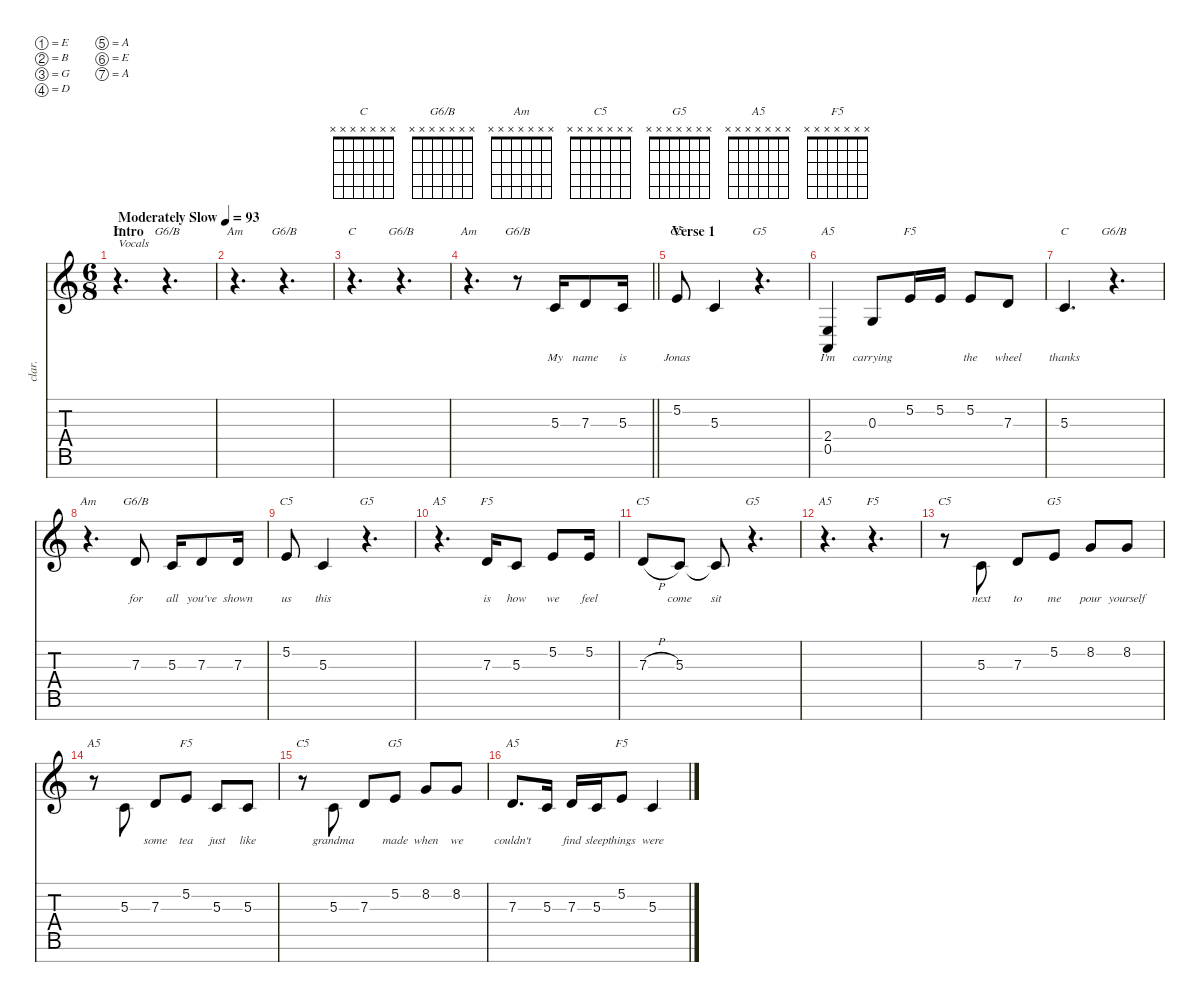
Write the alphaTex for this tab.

\defaultSystemsLayout 4
\hideDynamics
\bracketExtendMode nobrackets
\otherSystemsTrackNameOrientation horizontal
\track ("Voice" "clar.") {instrument clarinet}
\staff {score tabs}
\tuning (E4 B3 G3 D3 A2 E2 A1)
\chord ("C" 0 1 0 2 3 x x)
\chord ("G6/B" 0 0 0 0 2 x x)
\chord ("Am" 0 1 2 2 0 x x)
\chord ("G6/B" x x x x x x x)
\chord ("C" x x x x x x x)
\chord ("Am" x x x x x x x)
\chord ("C5" x x x 5 3 x x)
\chord ("G5" x x x x 5 3 x)
\chord ("A5" x x x 2 0 x x)
\chord ("F5" x x x x 3 1 x)
\chord ("C5" x x x x x x x)
\chord ("G5" x x x x x x x)
\chord ("A5" x x x x x x x)
\chord ("F5" x x x x x x x)
\ts (6 8)
\beaming (8 2 2 2 2)
\section ("" "Intro")
\tempo (93 "Moderately Slow")
\clef g2
\ks c
r.4{d ch "C" txt "Vocals" dy fff instrument clarinet beam Down} r.4{d ch "G6/B" beam Down} |
r.4{d ch "Am" beam Down} r.4{d ch "G6/B" beam Down} |
r.4{d ch "C" beam Down} r.4{d ch "G6/B" beam Down} |
\barLineRight lightlight
r.4{d ch "Am" beam Down} r.8{ch "G6/B" beam Down} 5.3.16{lyrics (0 "My") lyrics (1 "") lyrics (2 "") lyrics (3 "") lyrics (4 "") beam Up} 7.3.8{lyrics (0 "name") lyrics (1 "") lyrics (2 "") lyrics (3 "") lyrics (4 "") beam Up} 5.3.16{lyrics (0 "is") lyrics (1 "") lyrics (2 "") lyrics (3 "") lyrics (4 "") beam Up} |
\section ("" "Verse 1")
5.2.8{ch "C5" lyrics (0 "Jonas") lyrics (1 "") lyrics (2 "") lyrics (3 "") lyrics (4 "") beam Up} 5.3.4{beam Up} r.4{d ch "G5" beam Up} |
(2.4 0.5).4{ch "A5" lyrics (0 "I'm") lyrics (1 "") lyrics (2 "") lyrics (3 "") lyrics (4 "") dy f beam Up} 0.3.8{lyrics (0 "carrying") lyrics (1 "") lyrics (2 "") lyrics (3 "") lyrics (4 "") dy fff beam Up} 5.2.16{ch "F5" beam Up} 5.2.16{beam Up} 5.2.8{lyrics (0 "the") lyrics (1 "") lyrics (2 "") lyrics (3 "") lyrics (4 "") beam Up} 7.3.8{lyrics (0 "wheel") lyrics (1 "") lyrics (2 "") lyrics (3 "") lyrics (4 "") beam Up} |
5.3.4{d ch "C" lyrics (0 "thanks") lyrics (1 "") lyrics (2 "") lyrics (3 "") lyrics (4 "") beam Up} r.4{d ch "G6/B" beam Up} |
r.4{d ch "Am" beam Down} 7.3.8{ch "G6/B" lyrics (0 "for") lyrics (1 "") lyrics (2 "") lyrics (3 "") lyrics (4 "") beam Up} 5.3.16{lyrics (0 "all") lyrics (1 "") lyrics (2 "") lyrics (3 "") lyrics (4 "") beam Up} 7.3.8{lyrics (0 "you've") lyrics (1 "") lyrics (2 "") lyrics (3 "") lyrics (4 "") beam Up} 7.3.16{lyrics (0 "shown") lyrics (1 "") lyrics (2 "") lyrics (3 "") lyrics (4 "") beam Up} |
5.2.8{ch "C5" lyrics (0 "us") lyrics (1 "") lyrics (2 "") lyrics (3 "") lyrics (4 "") beam Up} 5.3.4{lyrics (0 "this") lyrics (1 "") lyrics (2 "") lyrics (3 "") lyrics (4 "") beam Up} r.4{d ch "G5" beam Up} |
r.4{d ch "A5" beam Down} 7.3.16{ch "F5" lyrics (0 "is") lyrics (1 "") lyrics (2 "") lyrics (3 "") lyrics (4 "") beam Up} 5.3.8{lyrics (0 "how") lyrics (1 "") lyrics (2 "") lyrics (3 "") lyrics (4 "") beam Up} 5.2.8{lyrics (0 "we") lyrics (1 "") lyrics (2 "") lyrics (3 "") lyrics (4 "") beam Up} 5.2.16{lyrics (0 "feel") lyrics (1 "") lyrics (2 "") lyrics (3 "") lyrics (4 "") beam Up} |
7.3{h}.8{ch "C5" beam Up} 5.3.8{lyrics (0 "come") lyrics (1 "") lyrics (2 "") lyrics (3 "") lyrics (4 "") beam Up} 5.3{t}.8{lyrics (0 "sit") lyrics (1 "") lyrics (2 "") lyrics (3 "") lyrics (4 "") beam Up} r.4{d ch "G5" beam Up} |
r.4{d ch "A5" beam Down} r.4{d ch "F5" beam Down} |
r.8{ch "C5" beam Down} 5.3.8{lyrics (0 "next") lyrics (1 "") lyrics (2 "") lyrics (3 "") lyrics (4 "") beam Up} 7.3.8{lyrics (0 "to") lyrics (1 "") lyrics (2 "") lyrics (3 "") lyrics (4 "") beam Up} 5.2.8{ch "G5" lyrics (0 "me") lyrics (1 "") lyrics (2 "") lyrics (3 "") lyrics (4 "") beam Up} 8.2.8{lyrics (0 "pour") lyrics (1 "") lyrics (2 "") lyrics (3 "") lyrics (4 "") beam Up} 8.2.8{lyrics (0 "yourself") lyrics (1 "") lyrics (2 "") lyrics (3 "") lyrics (4 "") beam Up} |
r.8{ch "A5" beam Down} 5.3.8{beam Up} 7.3.8{lyrics (0 "some") lyrics (1 "") lyrics (2 "") lyrics (3 "") lyrics (4 "") beam Up} 5.2.8{ch "F5" lyrics (0 "tea") lyrics (1 "") lyrics (2 "") lyrics (3 "") lyrics (4 "") beam Up} 5.3.8{lyrics (0 "just") lyrics (1 "") lyrics (2 "") lyrics (3 "") lyrics (4 "") beam Up} 5.3.8{lyrics (0 "like") lyrics (1 "") lyrics (2 "") lyrics (3 "") lyrics (4 "") beam Up} |
r.8{ch "C5" beam Down} 5.3.8{lyrics (0 "grandma") lyrics (1 "") lyrics (2 "") lyrics (3 "") lyrics (4 "") beam Up} 7.3.8{beam Up} 5.2.8{ch "G5" lyrics (0 "made") lyrics (1 "") lyrics (2 "") lyrics (3 "") lyrics (4 "") beam Up} 8.2.8{lyrics (0 "when") lyrics (1 "") lyrics (2 "") lyrics (3 "") lyrics (4 "") beam Up} 8.2.8{lyrics (0 "we") lyrics (1 "") lyrics (2 "") lyrics (3 "") lyrics (4 "") beam Up} |
7.3.8{d ch "A5" lyrics (0 "couldn't") lyrics (1 "") lyrics (2 "") lyrics (3 "") lyrics (4 "") beam Up} 5.3.16{beam Up} 7.3.16{lyrics (0 "find") lyrics (1 "") lyrics (2 "") lyrics (3 "") lyrics (4 "") beam Up} 5.3.16{lyrics (0 "sleep") lyrics (1 "") lyrics (2 "") lyrics (3 "") lyrics (4 "") beam Up} 5.2.8{ch "F5" lyrics (0 "things") lyrics (1 "") lyrics (2 "") lyrics (3 "") lyrics (4 "") beam Up} 5.3.4{lyrics (0 "were") lyrics (1 "") lyrics (2 "") lyrics (3 "") lyrics (4 "") beam Up}
